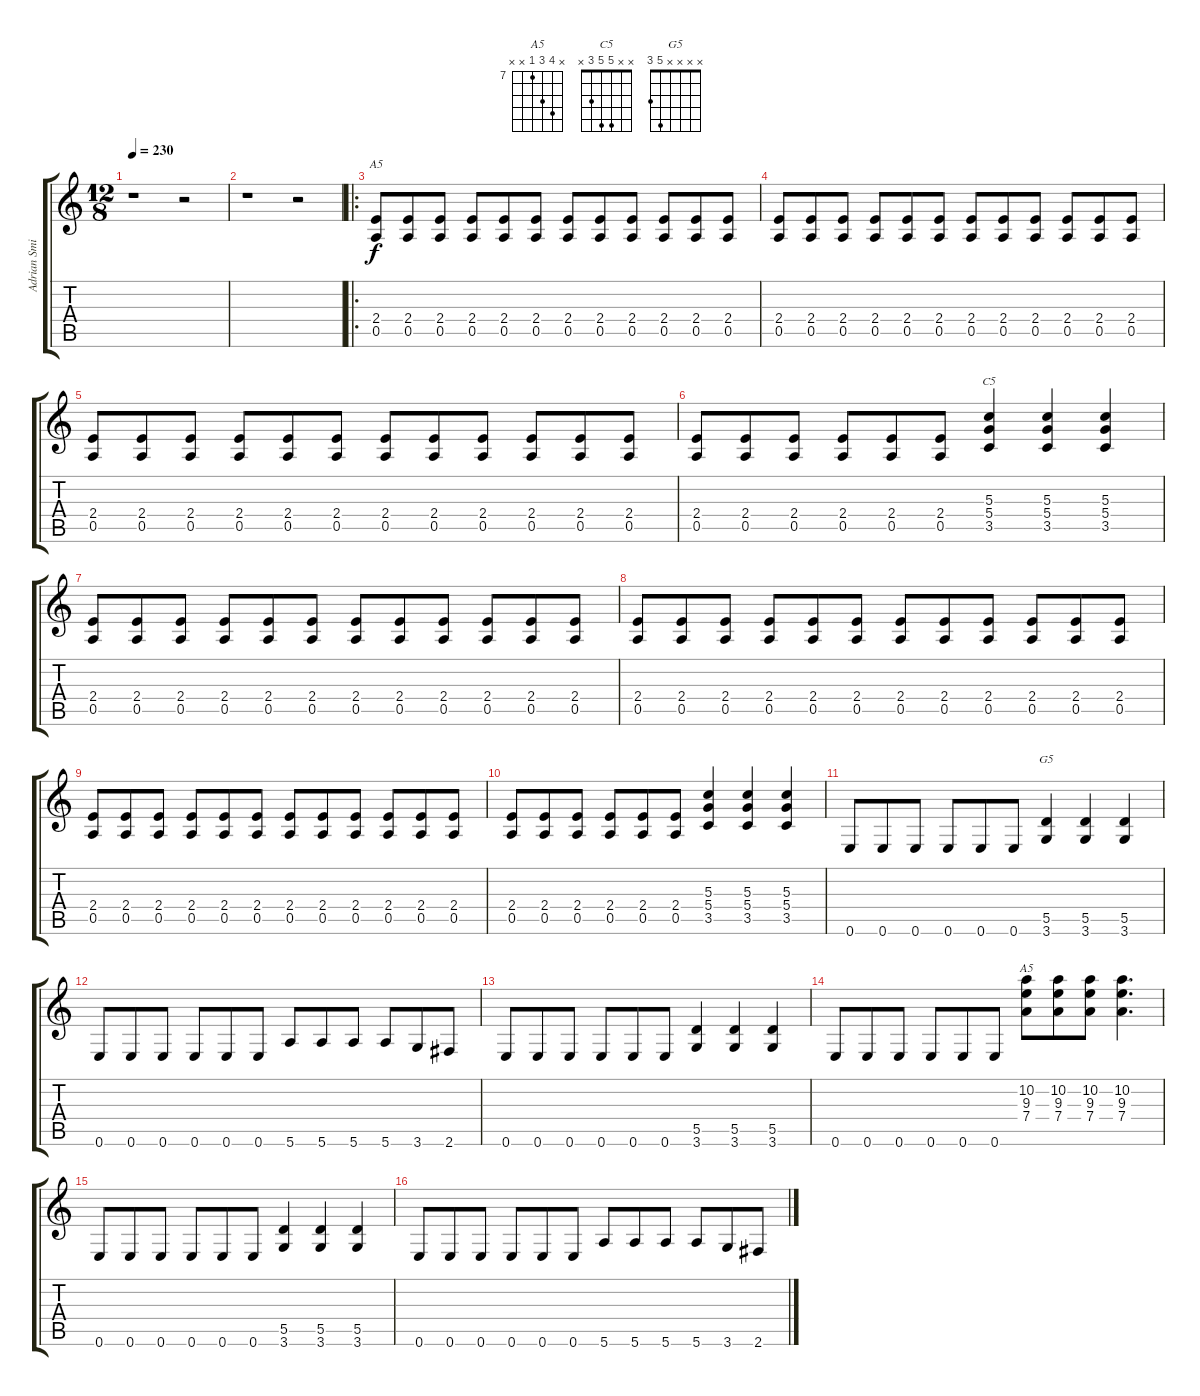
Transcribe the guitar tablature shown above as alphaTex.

\track ("Adrian Smith" "Adrian Smi") {instrument distortionguitar}
\staff {score tabs}
\tuning (E4 B3 G3 D3 A2 E2) {hide}
\chord ("A5" x x x 2 0 x)
\chord ("C5" x x 5 5 3 x)
\chord ("G5" x x x x 5 3)
\chord ("A5" x 10 9 7 x x) {firstfret 7}
\ts (12 8)
\tempo 230
\clef g2
\ks c
r.1{dy f volume 4 instrument distortionguitar} r.2 |
r.1 r.2 |
\ro
(2.4 0.5).8{ch "A5"} (2.4 0.5).8 (2.4 0.5).8 (2.4 0.5).8 (2.4 0.5).8 (2.4 0.5).8 (2.4 0.5).8 (2.4 0.5).8 (2.4 0.5).8 (2.4 0.5).8 (2.4 0.5).8 (2.4 0.5).8 |
(2.4 0.5).8 (2.4 0.5).8 (2.4 0.5).8 (2.4 0.5).8 (2.4 0.5).8 (2.4 0.5).8 (2.4 0.5).8 (2.4 0.5).8 (2.4 0.5).8 (2.4 0.5).8 (2.4 0.5).8 (2.4 0.5).8 |
(2.4 0.5).8 (2.4 0.5).8 (2.4 0.5).8 (2.4 0.5).8 (2.4 0.5).8 (2.4 0.5).8 (2.4 0.5).8 (2.4 0.5).8 (2.4 0.5).8 (2.4 0.5).8 (2.4 0.5).8 (2.4 0.5).8 |
(2.4 0.5).8 (2.4 0.5).8 (2.4 0.5).8 (2.4 0.5).8 (2.4 0.5).8 (2.4 0.5).8 (5.3 5.4 3.5).4{ch "C5"} (5.3 5.4 3.5).4 (5.3 5.4 3.5).4 |
(2.4 0.5).8 (2.4 0.5).8 (2.4 0.5).8 (2.4 0.5).8 (2.4 0.5).8 (2.4 0.5).8 (2.4 0.5).8 (2.4 0.5).8 (2.4 0.5).8 (2.4 0.5).8 (2.4 0.5).8 (2.4 0.5).8 |
(2.4 0.5).8 (2.4 0.5).8 (2.4 0.5).8 (2.4 0.5).8 (2.4 0.5).8 (2.4 0.5).8 (2.4 0.5).8 (2.4 0.5).8 (2.4 0.5).8 (2.4 0.5).8 (2.4 0.5).8 (2.4 0.5).8 |
(2.4 0.5).8 (2.4 0.5).8 (2.4 0.5).8 (2.4 0.5).8 (2.4 0.5).8 (2.4 0.5).8 (2.4 0.5).8 (2.4 0.5).8 (2.4 0.5).8 (2.4 0.5).8 (2.4 0.5).8 (2.4 0.5).8 |
(2.4 0.5).8 (2.4 0.5).8 (2.4 0.5).8 (2.4 0.5).8 (2.4 0.5).8 (2.4 0.5).8 (5.3 5.4 3.5).4 (5.3 5.4 3.5).4 (5.3 5.4 3.5).4 |
0.6.8 0.6.8 0.6.8 0.6.8 0.6.8 0.6.8 (5.5 3.6).4{ch "G5"} (5.5 3.6).4 (5.5 3.6).4 |
0.6.8 0.6.8 0.6.8 0.6.8 0.6.8 0.6.8 5.6.8 5.6.8 5.6.8 5.6.8 3.6.8 2.6.8 |
0.6.8 0.6.8 0.6.8 0.6.8 0.6.8 0.6.8 (5.5 3.6).4 (5.5 3.6).4 (5.5 3.6).4 |
0.6.8 0.6.8 0.6.8 0.6.8 0.6.8 0.6.8 (10.2 9.3 7.4).8{ch "A5"} (10.2 9.3 7.4).8 (10.2 9.3 7.4).8 (10.2 9.3 7.4).4{d} |
0.6.8 0.6.8 0.6.8 0.6.8 0.6.8 0.6.8 (5.5 3.6).4 (5.5 3.6).4 (5.5 3.6).4 |
0.6.8 0.6.8 0.6.8 0.6.8 0.6.8 0.6.8 5.6.8 5.6.8 5.6.8 5.6.8 3.6.8 2.6.8
